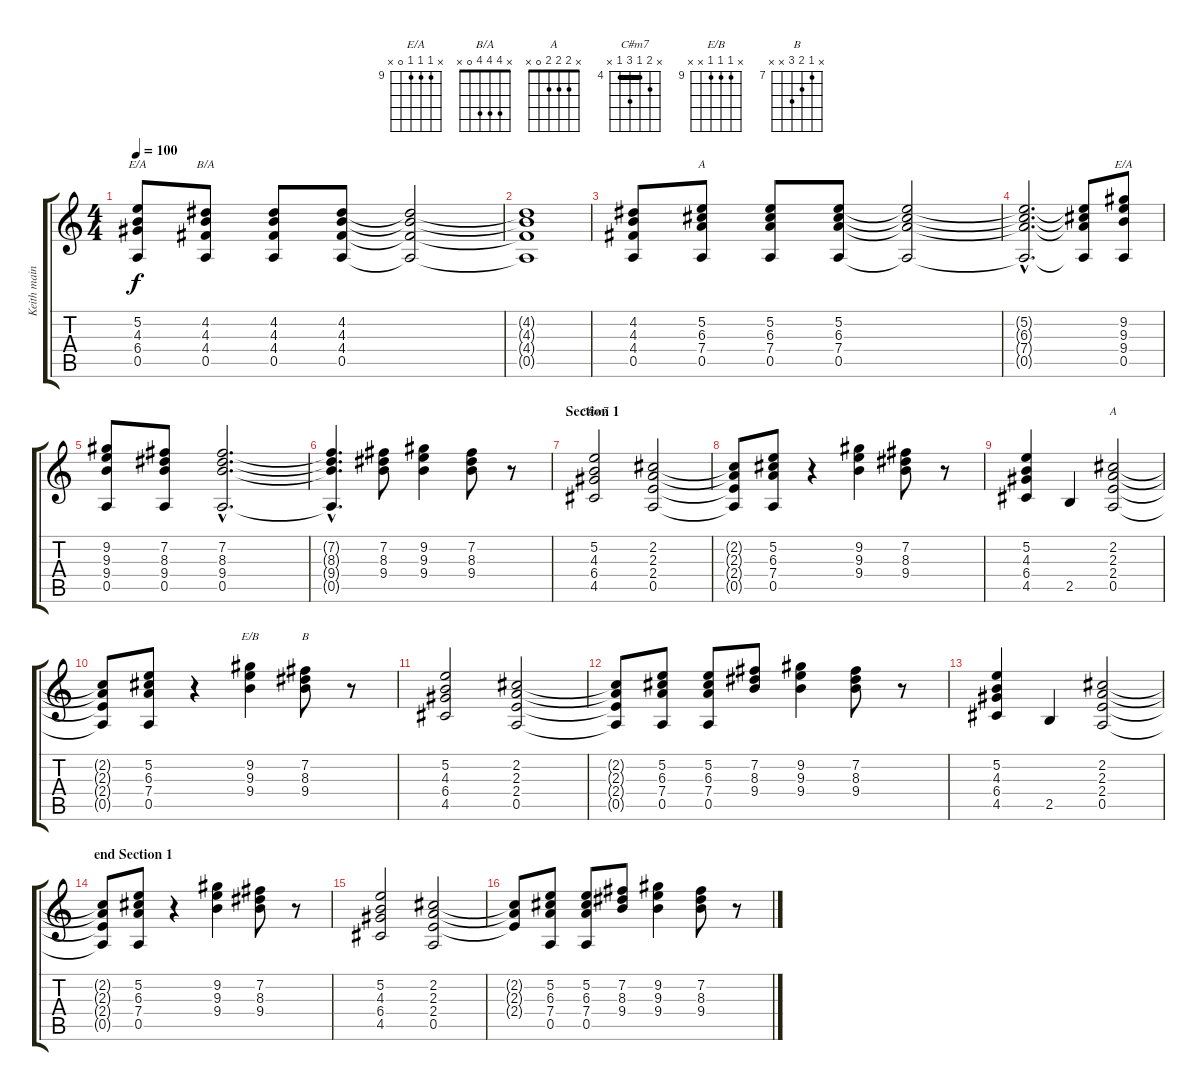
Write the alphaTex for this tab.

\track ("Keith main" "Keith main") {instrument electricguitarjazz}
\staff {score tabs}
\tuning (E4 B3 G3 D3 A2 E2) {hide}
\chord ("E/A" x 5 4 6 0 x) {firstfret 4}
\chord ("B/A" x 4 4 4 0 x)
\chord ("A" x 5 6 7 0 x) {firstfret 5}
\chord ("E/A" x 9 9 9 0 x) {firstfret 9}
\chord ("C#m7" x 5 4 6 4 x) {firstfret 4 barre 4}
\chord ("A" x 2 2 2 0 x)
\chord ("E/B" x 9 9 9 x x) {firstfret 9}
\chord ("B" x 7 8 9 x x) {firstfret 7}
\ts (4 4)
\tempo 100
\clef g2
\ks c
(5.2 4.3 6.4 0.5).8{ch "E/A" dy f instrument electricguitarjazz} (4.2 4.3 4.4 0.5).8{ch "B/A"} (4.2 4.3 4.4 0.5).8 (4.2 4.3 4.4 0.5).8 (4.2{t} 4.3{t} 4.4{t} 0.5{t}).2 |
(4.2{t} 4.3{t} 4.4{t} 0.5{t}).1 |
(4.2 4.3 4.4 0.5).8 (5.2 6.3 7.4 0.5).8{ch "A"} (5.2 6.3 7.4 0.5).8 (5.2 6.3 7.4 0.5).8 (5.2{t} 6.3{t} 7.4{t} 0.5{t}).2 |
(5.2{hac t} 6.3{hac t} 7.4{hac t} 0.5{hac t}).2{d} (5.2{t} 6.3{t} 7.4{t} 0.5{t}).8 (9.2 9.3 9.4 0.5).8{ch "E/A"} |
(9.2 9.3 9.4 0.5).8 (7.2 8.3 9.4 0.5).8 (7.2{hac} 8.3{hac} 9.4{hac} 0.5{hac}).2{d} |
(7.2{hac t} 8.3{hac t} 9.4{hac t} 0.5{hac t}).4{d} (7.2 8.3 9.4).8 (9.2 9.3 9.4).4 (7.2 8.3 9.4).8 r.8 |
\section ("" "Section 1")
(5.2 4.3 6.4 4.5).2{ch "C#m7"} (2.2 2.3 2.4 0.5).2 |
(2.2{t} 2.3{t} 2.4{t} 0.5{t}).8 (5.2 6.3 7.4 0.5).8 r.4 (9.2 9.3 9.4).4 (7.2 8.3 9.4).8 r.8 |
(5.2 4.3 6.4 4.5).4 2.5.4 (2.2 2.3 2.4 0.5).2{ch "A"} |
(2.2{t} 2.3{t} 2.4{t} 0.5{t}).8 (5.2 6.3 7.4 0.5).8 r.4 (9.2 9.3 9.4).4{ch "E/B"} (7.2 8.3 9.4).8{ch "B"} r.8 |
(5.2 4.3 6.4 4.5).2 (2.2 2.3 2.4 0.5).2 |
(2.2{t} 2.3{t} 2.4{t} 0.5{t}).8 (5.2 6.3 7.4 0.5).8 (5.2 6.3 7.4 0.5).8 (7.2 8.3 9.4).8 (9.2 9.3 9.4).4 (7.2 8.3 9.4).8 r.8 |
(5.2 4.3 6.4 4.5).4 2.5.4 (2.2 2.3 2.4 0.5).2 |
\section ("" "end Section 1")
(2.2{t} 2.3{t} 2.4{t} 0.5{t}).8 (5.2 6.3 7.4 0.5).8 r.4 (9.2 9.3 9.4).4 (7.2 8.3 9.4).8 r.8 |
(5.2 4.3 6.4 4.5).2 (2.2 2.3 2.4 0.5).2 |
(2.2{t} 2.3{t} 2.4{t}).8 (5.2 6.3 7.4 0.5).8 (5.2 6.3 7.4 0.5).8 (7.2 8.3 9.4).8 (9.2 9.3 9.4).4 (7.2 8.3 9.4).8 r.8
